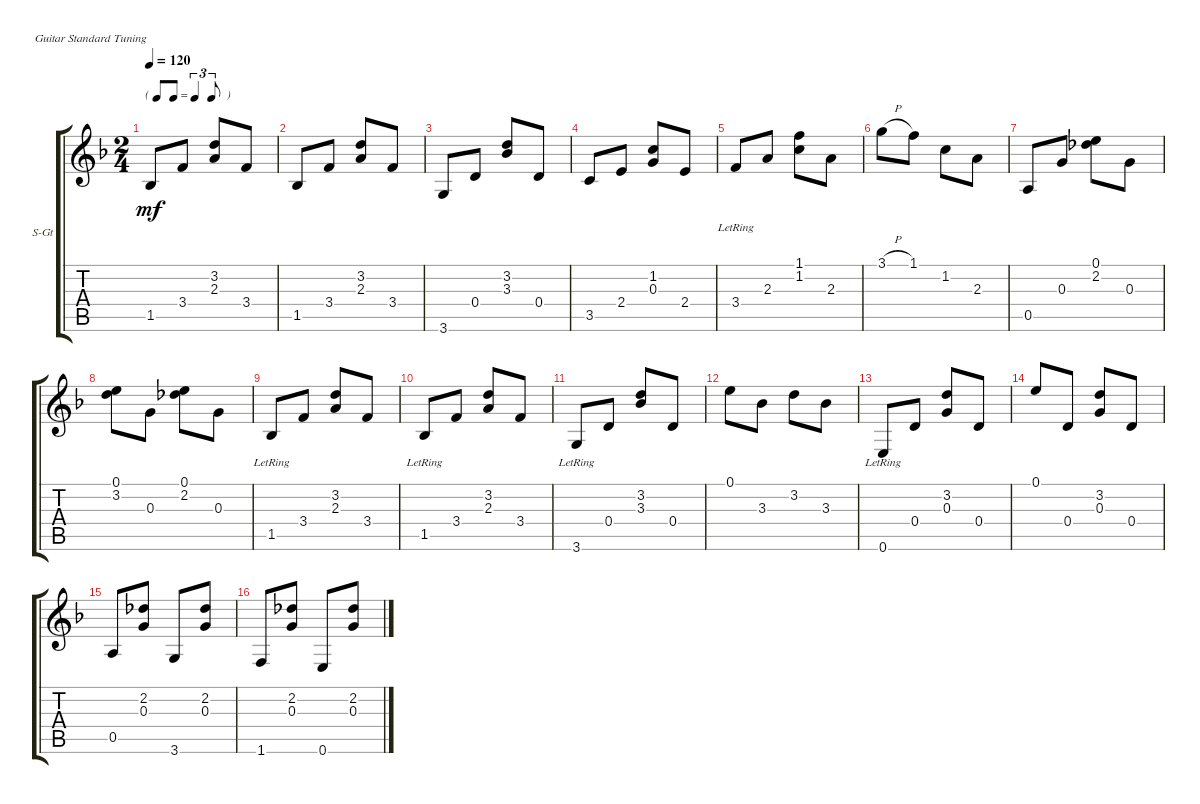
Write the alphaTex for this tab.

\defaultSystemsLayout 4
\bracketExtendMode groupsimilarinstruments
\firstSystemTrackNameOrientation horizontal
\otherSystemsTrackNameOrientation horizontal
\track ("Steel Guitar" "S-Gt") {instrument acousticguitarsteel}
\staff {score tabs}
\tuning (E4 B3 G3 D3 A2 E2)
\ts (2 4)
\tf triplet8th
\tempo 120
\clef g2
\ks dminor
1.5.8{dy mf} 3.4.8 (2.3 3.2).8 3.4.8 |
1.5.8 3.4.8 (2.3 3.2).8 3.4.8 |
3.6.8 0.4.8 (3.2 3.3).8 0.4.8 |
3.5.8 2.4.8 (0.3 1.2).8 2.4.8 |
3.4{lr}.8 2.3.8 (1.2 1.1).8 2.3.8 |
3.1{h}.8 1.1.8 1.2.8 2.3.8 |
0.5.8 0.3.8 (2.2 0.1).8 0.3.8 |
(3.2 0.1).8 0.3.8 (2.2 0.1).8 0.3.8 |
1.5{lr}.8 3.4.8 (2.3 3.2).8 3.4.8 |
1.5{lr}.8 3.4.8 (2.3 3.2).8 3.4.8 |
3.6{lr}.8 0.4.8 (3.2 3.3).8 0.4.8 |
0.1.8 3.3.8 3.2.8 3.3.8 |
0.6{lr}.8 0.4.8 (0.3 3.2).8 0.4.8 |
0.1.8 0.4.8 (0.3 3.2).8 0.4.8 |
0.5.8 (0.3 2.2).8 3.6.8 (0.3 2.2).8 |
1.6.8 (0.3 2.2).8 0.6.8 (0.3 2.2).8
